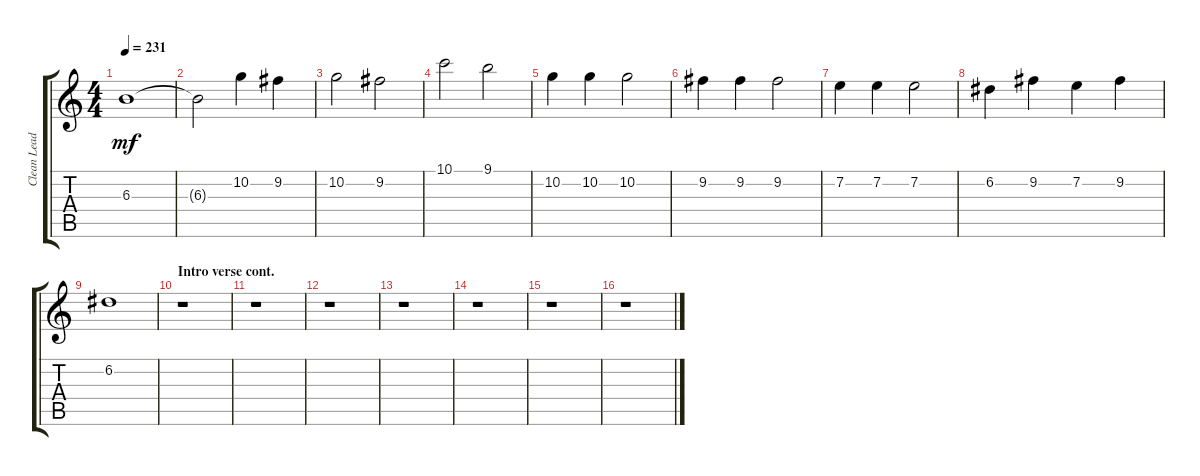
\track ("Clean Lead" "Clean Lead") {instrument electricguitarclean}
\staff {score tabs}
\tuning (D4 A3 F3 C3 G2 C2) {hide}
\ts (4 4)
\tempo 231
\clef g2
\ks aminor
6.3.1{dy mf} |
6.3{t}.2 10.2.4 9.2.4 |
10.2.2 9.2.2 |
10.1.2 9.1.2 |
10.2.4 10.2.4 10.2.2 |
9.2.4 9.2.4 9.2.2 |
7.2.4 7.2.4 7.2.2 |
6.2.4 9.2.4 7.2.4 9.2.4 |
6.2.1 |
\section ("" "Intro verse cont.")
r.1 |
r.1 |
r.1 |
r.1 |
r.1 |
r.1 |
r.1
